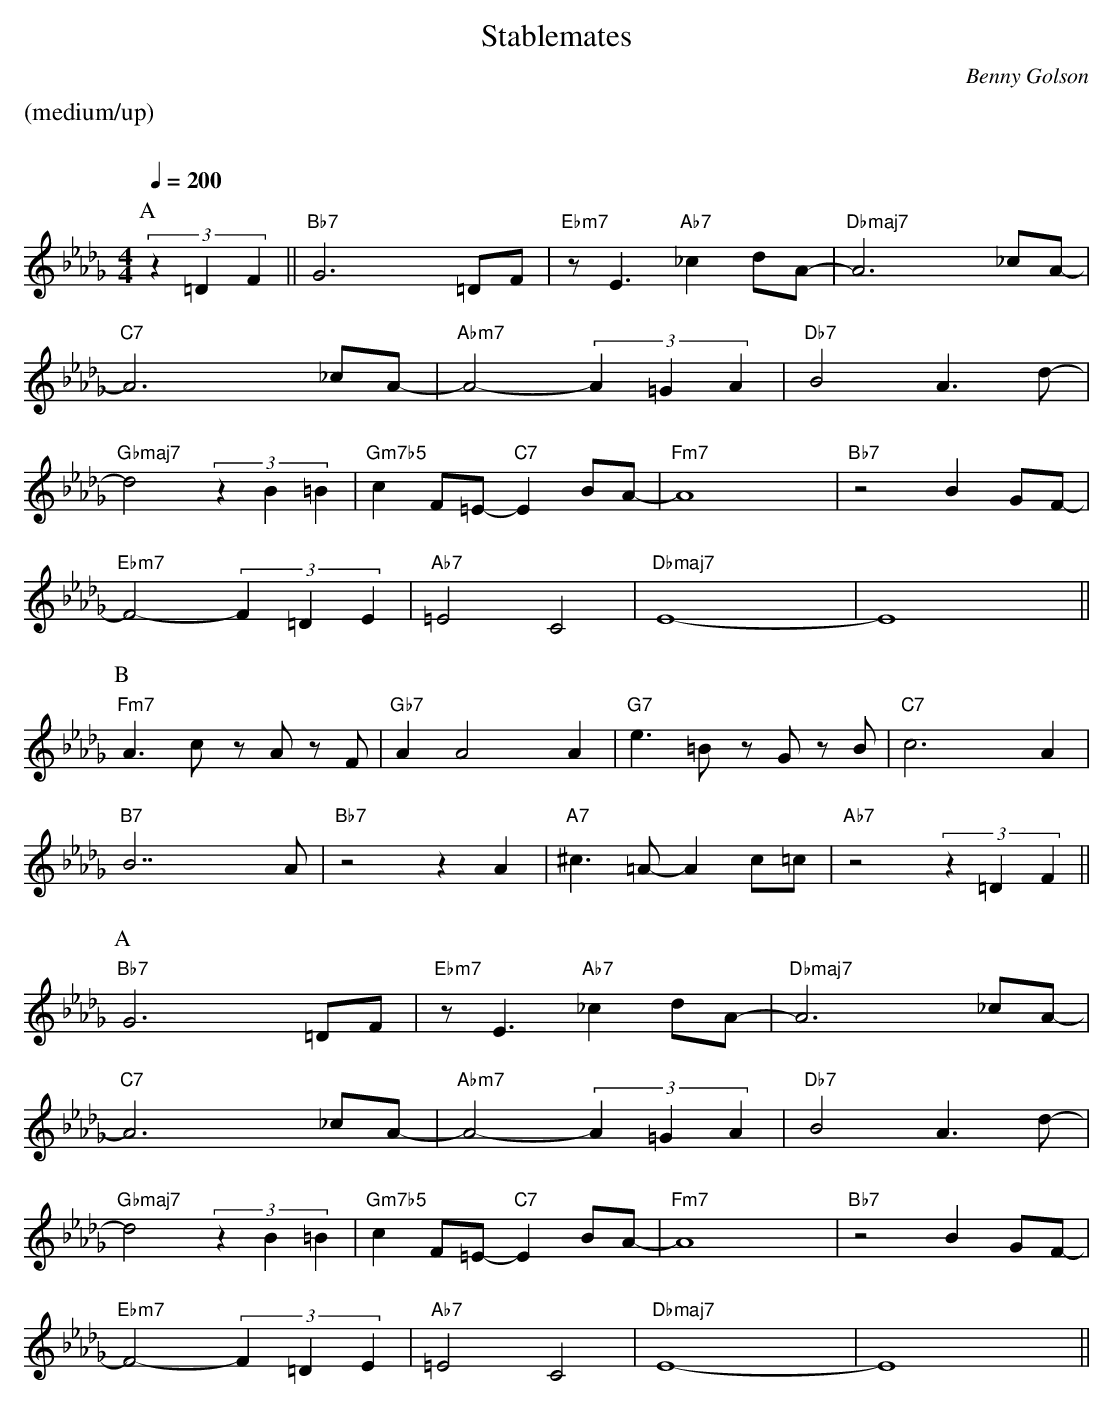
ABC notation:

X:1
T: Stablemates
M:4/4
L:1/4
C:Benny Golson
Q:1/4=200
%%staves (chords melody)
K:Db
%%text (medium/up)
%%vskip 20
P: A
V:chords
x2 || "Bb7"x2 x2 | "Ebm7"x2 "Ab7"x2 | "Dbmaj7"x2 x2 |
"C7"x2 x2 | "Abm7"x2 x2 | "Db7"x2 x2 |
"Gbmaj7"x2 x2 | "Gm7b5"x2 "C7"x2 | "Fm7"x2 x2 | "Bb7"x2 x2 |
"Ebm7"x2 x2 | "Ab7"x2 x2 | "Dbmaj7"x2 x2 | x2 x2 ||
V:melody
(3z=DF || G3=D/F/ | z<E_cd/A/- | A3_c/A/- |
A3_c/A/- | A2-(3A=GA | B2A>d- |
d2(3zB=B | cF/=E/-EB/A/- | A4 | z2 BG/F/- |
F2-(3F=DE | =E2C2 | E4- | E4 ||
P: B
V:chords
"Fm7"x2 x2 | "Gb7"x2 x2 | "G7"x2 x2 | "C7"x2 x2 |
"B7"x2 x2 | "Bb7"x2 x2 | "A7"x2 x2 | "Ab7"x2 x2 ||
V:melody
A>c z/A/ z/F/ | AA2A | e>=B z/G/ z/B/ | c3A |
B2>>A2 | z2zA | ^c>=A- Ac/=c/ | z2 (3z=DF ||
P: A
V:chords
"Bb7"x2 x2 | "Ebm7"x2 "Ab7"x2 | "Dbmaj7"x2 x2 |
"C7"x2 x2 | "Abm7"x2 x2 | "Db7"x2 x2 |
"Gbmaj7"x2 x2 | "Gm7b5"x2 "C7"x2 | "Fm7"x2 x2 | "Bb7"x2 x2 |
"Ebm7"x2 x2 | "Ab7"x2 x2 | "Dbmaj7"x2 x2 | x2 x2 ||
V:melody
G3=D/F/ | z<E_cd/A/- | A3_c/A/- |
A3_c/A/- | A2-(3A=GA | B2A>d- |
d2(3zB=B | cF/=E/-EB/A/- | A4 | z2 BG/F/- |
F2-(3F=DE | =E2C2 | E4- | E4 ||
